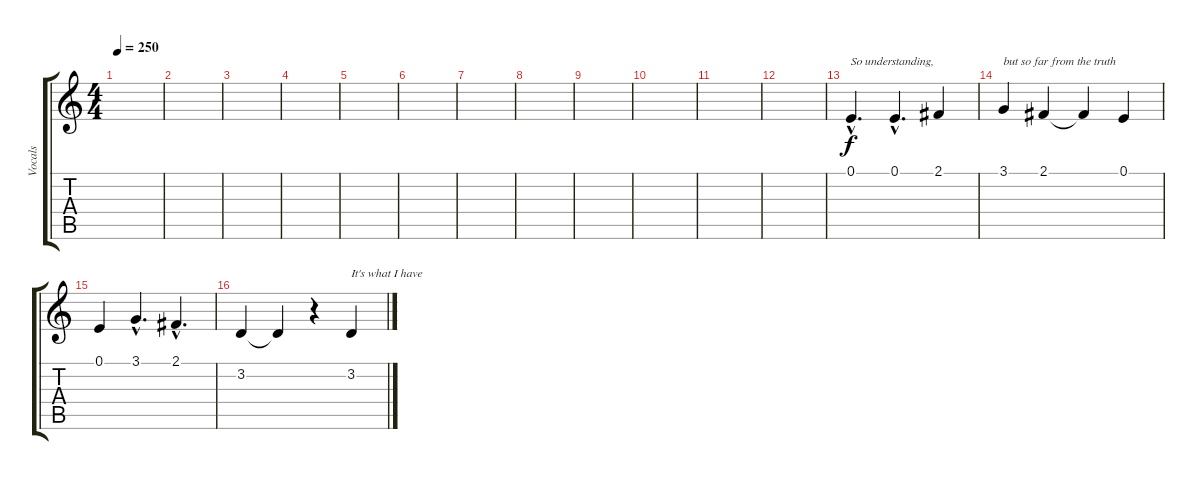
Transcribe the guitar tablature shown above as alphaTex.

\track ("Vocals" "Vocals") {instrument oboe}
\staff {score tabs}
\tuning (E4 B3 G3 D3 A2 E2) {hide}
\ts (4 4)
\tempo 250
\clef g2
\ks c
|
|
|
|
|
|
|
|
|
|
|
|
0.1{hac}.4{d txt "So understanding,"} 0.1{hac}.4{d} 2.1.4 |
3.1.4{txt "but so far from the truth"} 2.1.4 2.1{t}.4 0.1.4 |
0.1.4 3.1{hac}.4{d} 2.1{hac}.4{d} |
3.2.4 3.2{t}.4 r.4 3.2.4{txt "It's what I have"}
